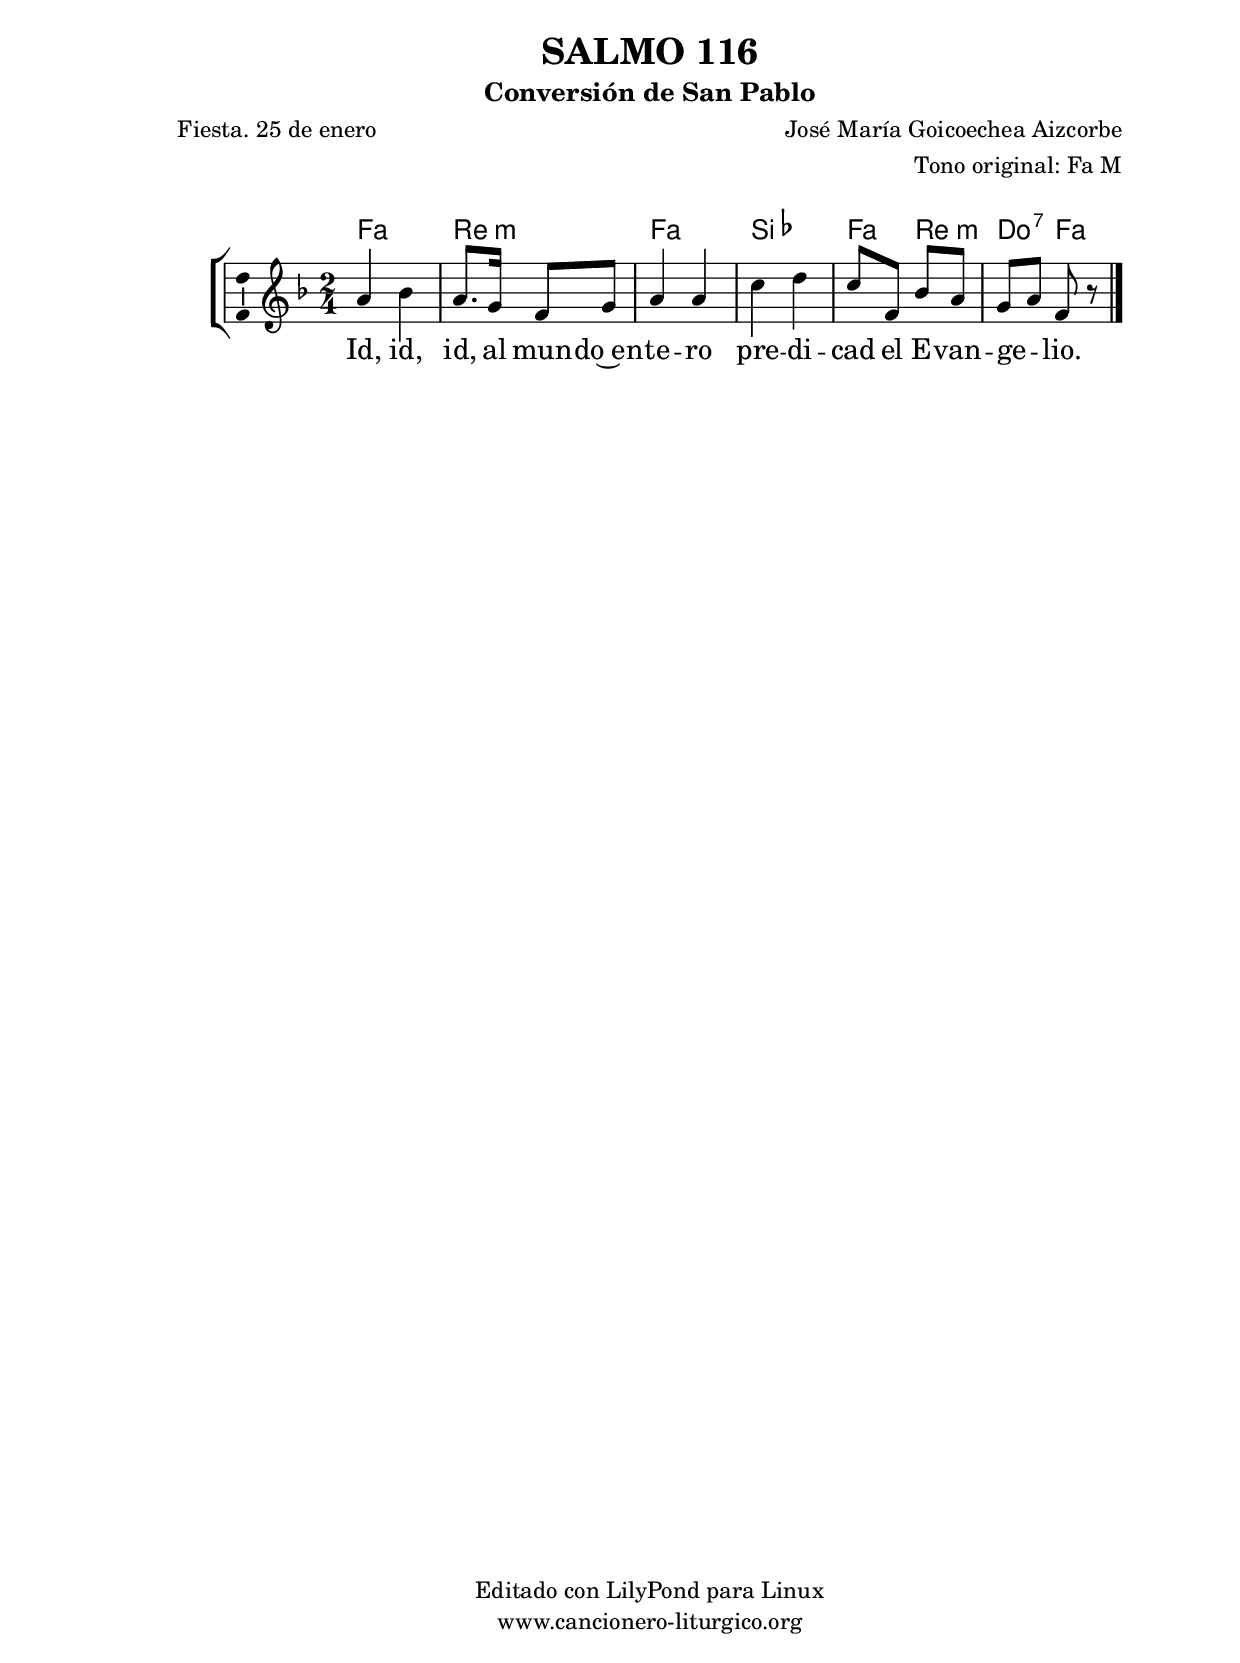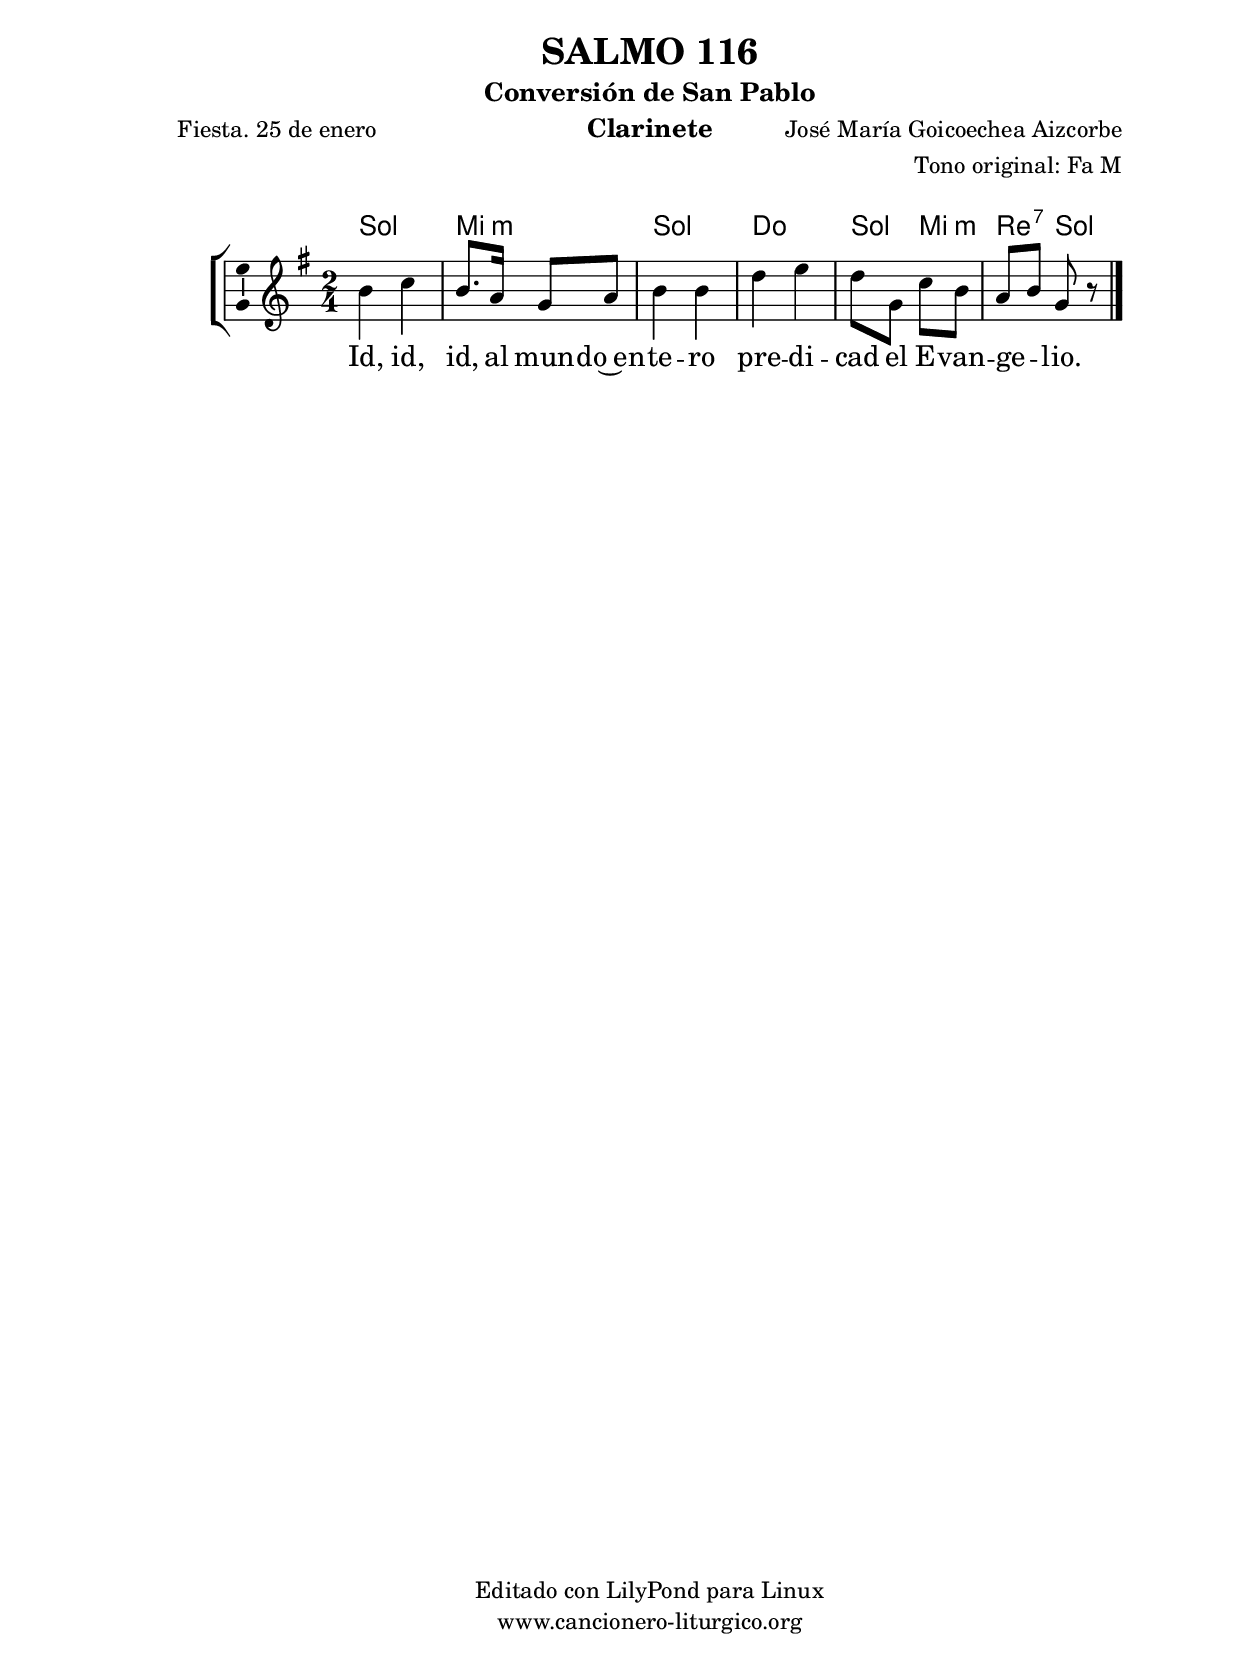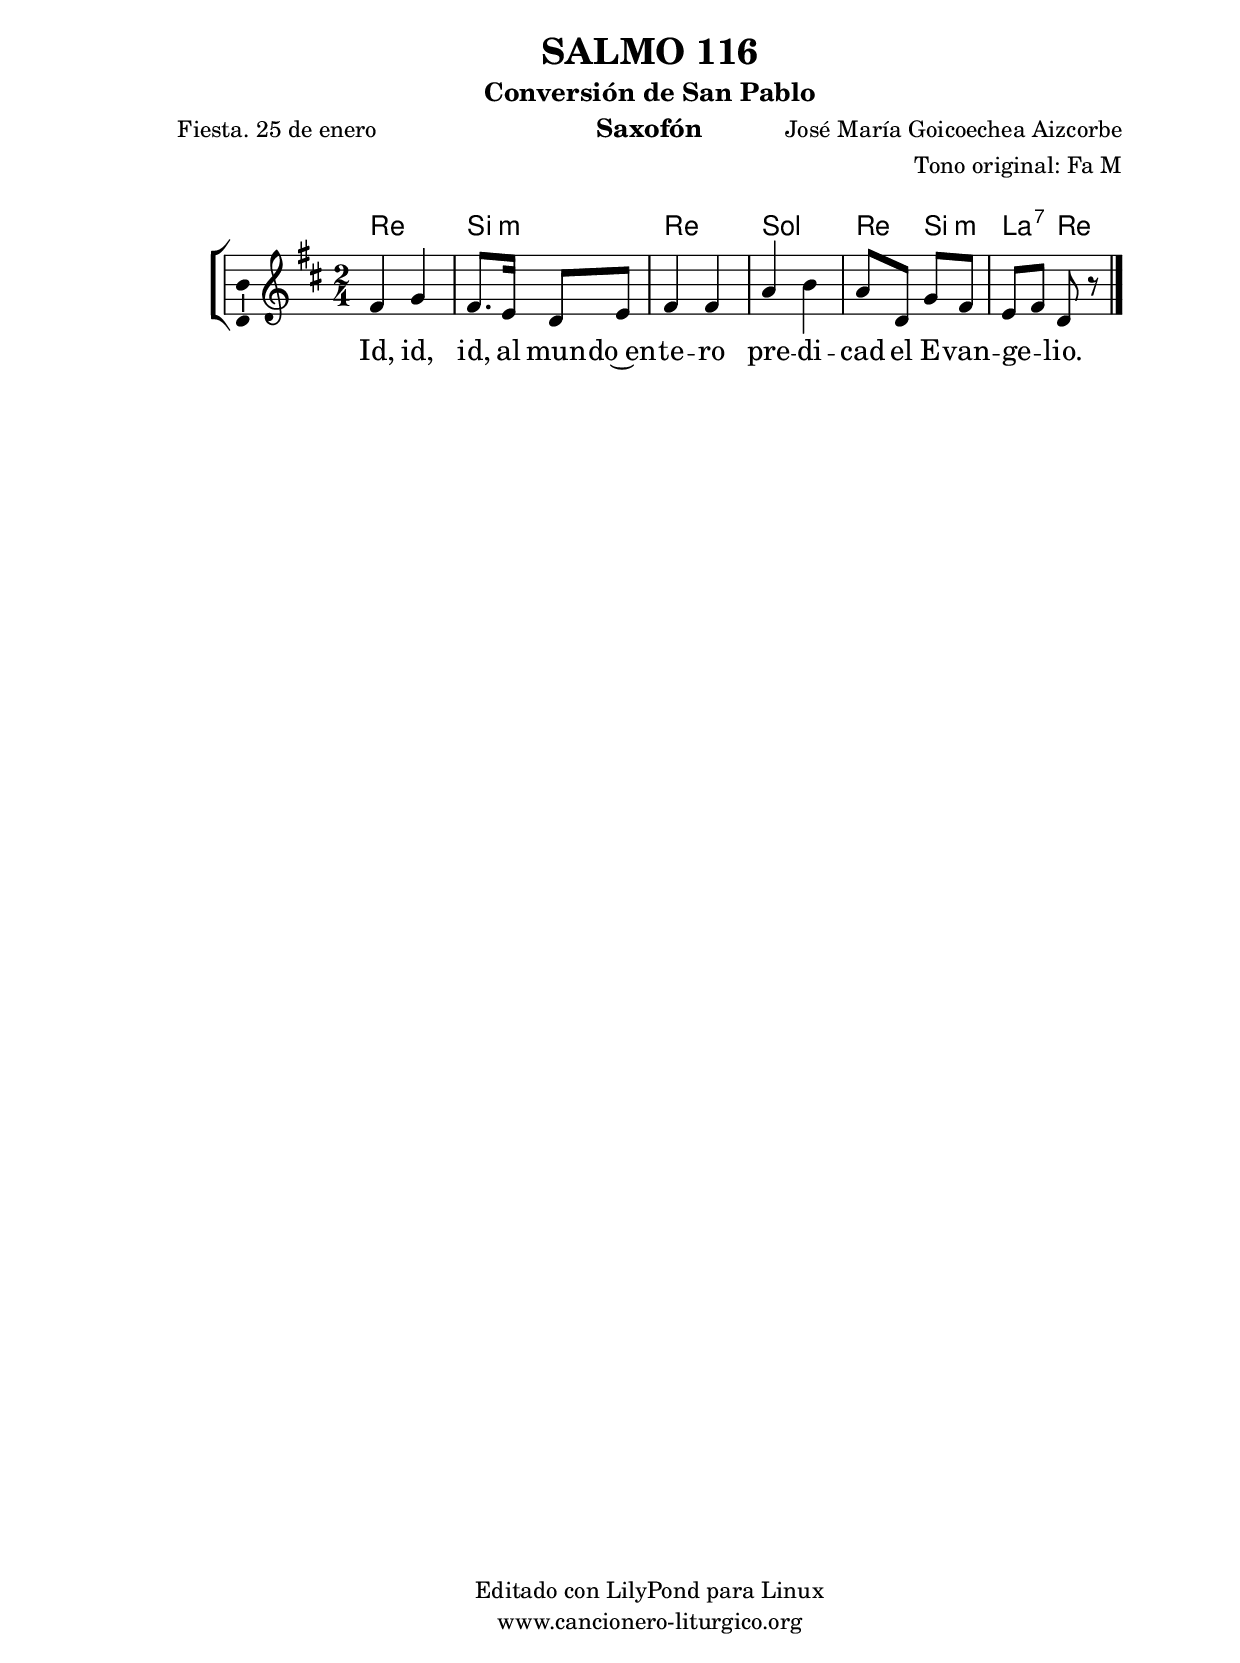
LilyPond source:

%
%para convertir .midi en .wav:
%timidity filename.midi -Ow -o finename.wav
%
%
%Para convertir de .wav a .mp3:
%lame -h -m j filename.wav
%
%
%para escuchar el midi:
%timidity nombrefichero.midi
%


%versión de lilypond para la que se ha escrito esta partitura:
\version "2.16.0"

	%Tamaño papel
	#(set-default-paper-size "a4")
	%Tamaño partitura
	#(set-global-staff-size 20)
	%No responde al pulsar sobre una nota
	#(ly:set-option 'point-and-click #f)

%parámetros del encabezamiento:
\header {
	title = "SALMO 116"
	subtitle = "Conversión de San Pablo"
	composer = "José María Goicoechea Aizcorbe"
	poet = "Fiesta. 25 de enero"
	meter = ""
	arranger = "Tono original: Fa M"
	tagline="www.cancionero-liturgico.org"
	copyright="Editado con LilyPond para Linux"
	tiempo = ""
	usos = "Salmo"
	letra = "Id, id, id, al mundo entero predicad el Evangelio."
	}

%parámetros asociados al papel:
\paper  {
	oddHeaderMarkup = \markup {\fill-line { \on-the-fly #not-first-page \fromproperty #'header:title \on-the-fly #not-first-page \fromproperty #'header:composer }}
	evenHeaderMarkup = \markup {\fill-line { \fromproperty #'header:composer \fromproperty #'header:title }}
	#(set-paper-size "a4")
	print-page-number = ##f
	first-page-number = 1
	print-first-page-number = ##f
%	head-separation = 3.0 \cm
	top-margin = 2.0 \cm
	bottom-margin = 0.5\cm
%%%	bottom-margin = -1.0\cm
	left-margin = 3.0 \cm
	line-width = 16.0 \cm 
	indent = 8\mm
	interscoreline = 2.\mm
	between-system-space = 15\mm
%	para que las partituras no llenen la hoja:
	ragged-bottom = ##t
%	idem para la última hoja:
	ragged-last-bottom = ##f
%	para que las partituras llenen el ancho del papel:
	ragged-last = ##f
	after-title-space = 2.5 \cm
%page-count=1
%system-count=8

	%Flexible Vertical Spacing
%	markup-markup-spacing =
%	#'((basic-distance . 15) (minimum-distance . 15) (padding . 3))
	markup-system-spacing =
	#'((basic-distance . 15) (minimum-distance . 15) (padding . 3))
	system-system-spacing =
	#'((basic-distance . 15) (minimum-distance . 15) (padding . 3))
	score-system-spacing =
	#'((basic-distance . 15) (minimum-distance . 15) (padding . 5))
%	top-system-spacing = % header
%	#'((basic-distance . 8) (minimum-distance . 0) (padding . 3))
%	top-markup-spacing =
%	#'((basic-distance . 20) (minimum-distance . 20) (padding . 3))
	last-bottom-spacing = % footer
	#'((basic-distance . 5) (minimum-distance . 5) (padding . 3))
%	score-markup-spacing =
%	#'((basic-distance . 16) (minimum-distance . 13) (padding . 3))

	}


%parámetros que afectan a toda la partitura:
global =  {
	%clave de sol (G):
	\clef G
	%armadura:
%	\transpose bes c'
	\key f \major
	\tempo 4=100
	\set Score.tempoHideNote = ##t
	}


acordes = {
	\italianChords
	\chordmode {
%	\transpose bes c'
{

f2 d:m f bes f4 d:m c:7 f

	}
	}
}

melodia = 
%	\transpose bes c'
{
	\relative c''{

\time 2/4
a4 bes
a8. g16 f8 g
a4 a
c4 d
c8 f, bes a
g8 a f r8

	\bar "|."
	}
	}


texto = \lyricmode {
Id, id, id, al mun -- do~en -- te -- ro pre -- di -- cad el E -- van -- ge -- _ lio.
	}


acordesStaff = \context ChordNames = acordesStaff <<
	\set chordChanges = ##t
	\acordes
	>>


vozStaff = \context Voice = vozStaff
\with {\consists "Ambitus_engraver"}
<<
%	\set Staff.instrumentName = ""
%	\set Staff.shortInstrumentName = ""
%	\set Staff.midiInstrument = #"clarinet"
%	\set Staff.midiInstrument = #"cello"
%	\set Staff.midiInstrument = #"flute"
	\set Staff.midiInstrument = #"electric guitar (jazz)"
%	\set Staff.midiInstrument = #"english horn"
%	\set Staff.midiInstrument = #"violin"
%	\set Staff.midiInstrument = #"glockenspiel"
	\set Staff.midiMinimumVolume = #0.7
	\set Staff.midiMaximumVolume = #0.9
	\global
	\melodia
	>>


textoStaff = \context Lyrics = textoStaff <<
	\lyricsto vozStaff \texto
	>>

\book {
	\score {
		\context ChoirStaff {
			\override StaffGroup.SystemStartBracket #'collapse-height = #1
			\override Score.SystemStartBar #'collapse-height = #1
			<<
			\acordesStaff
			\vozStaff
			\textoStaff
			>>
			}
		\layout {
	    		\context {
				\Lyrics
				\override LyricText #'font-size = #2
				}
	   		 \context {
				\Score
				%fontSize = #3
				\override StaffSymbol #'staff-space = #(magstep +3)
				%\override Beam #'thickness = #0.55
				%\override SpacingSpanner #'spacing-increment = #1.0
				%\override Slur #'height-limit = #1.5
				}
			}
		}
	\score {
		\unfoldRepeats
		\context ChoirStaff {
			<<
			\acordesStaff
			\vozStaff
			>>
			}
		\midi {
	  		\context {
	  			\Score
				tempoWholesPerMinute = #(ly:make-moment 70 4)
				}
			}
		}
	}

%Partitura para clarinete
#(define output-suffix "C")
\book {
	\header{
		instrument = "Clarinete"
		}
	\score {
		\context ChoirStaff {
			\override StaffGroup.SystemStartBracket #'collapse-height = #1
			\override Score.SystemStartBar #'collapse-height = #1
\transpose c d
			<<
			\acordesStaff
			\vozStaff
			\textoStaff
			>>
			}
		\layout {
	    		\context {
				\Lyrics
				\override LyricText #'font-size = #2
				}
	   		 \context {
				\Score
				%fontSize = #3
				\override StaffSymbol #'staff-space = #(magstep +3)
				%\override Beam #'thickness = #0.55
				%\override SpacingSpanner #'spacing-increment = #1.0
				%\override Slur #'height-limit = #1.5
				}
			}
		}
	}

%Partitura para saxofón
#(define output-suffix "S")
\book {
	\header{
		instrument = "Saxofón"
		}
	\score {
		\context ChoirStaff {
			\override StaffGroup.SystemStartBracket #'collapse-height = #1
			\override Score.SystemStartBar #'collapse-height = #1
\transpose c a,
			<<
			\acordesStaff
			\vozStaff
			\textoStaff
			>>
			}
		\layout {
	    		\context {
				\Lyrics
				\override LyricText #'font-size = #2
				}
	   		 \context {
				\Score
				%fontSize = #3
				\override StaffSymbol #'staff-space = #(magstep +3)
				%\override Beam #'thickness = #0.55
				%\override SpacingSpanner #'spacing-increment = #1.0
				%\override Slur #'height-limit = #1.5
				}
			}
		}
	}

